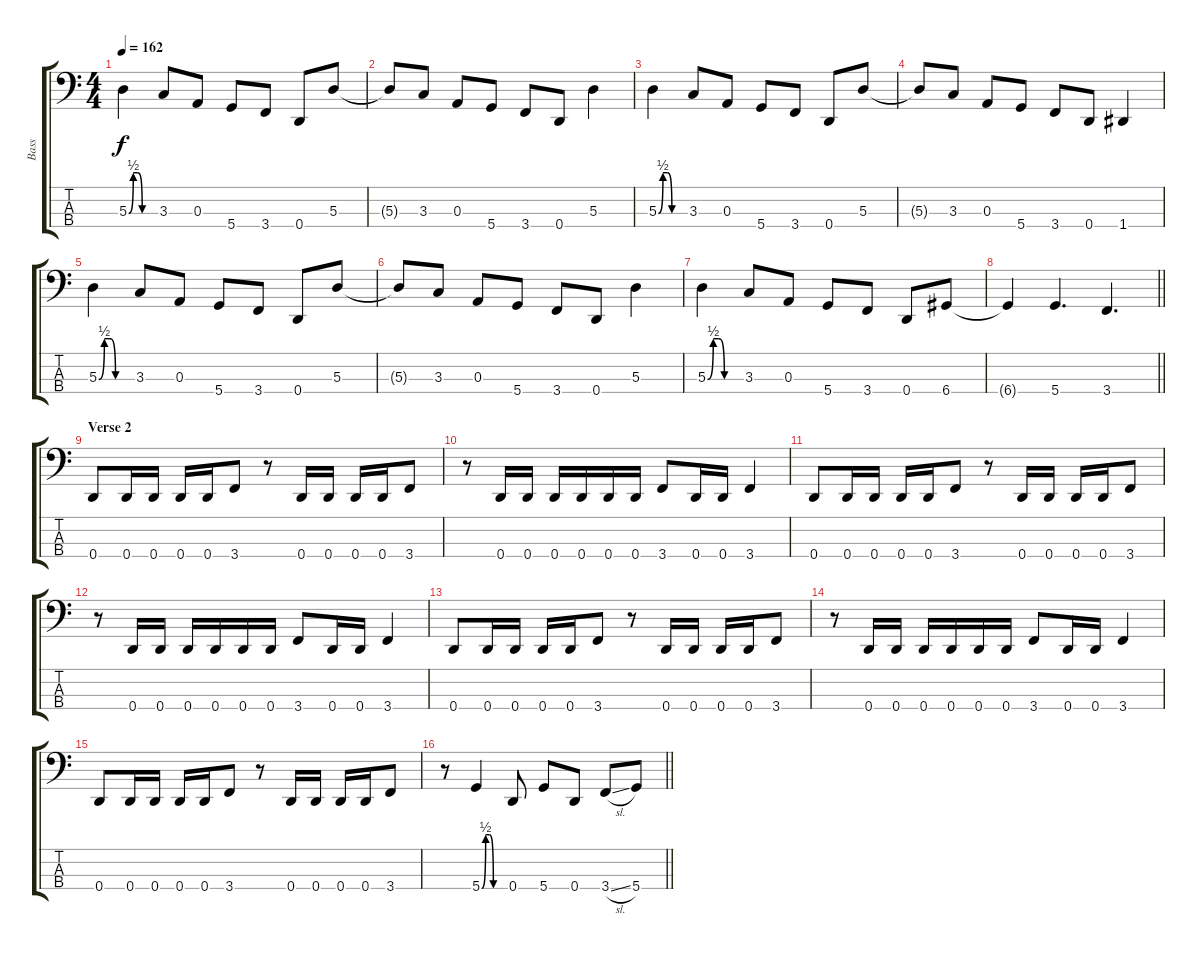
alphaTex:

\track ("Bass" "Bass") {instrument electricbassfinger}
\staff {score tabs}
\tuning (G2 D2 A1 D1) {hide}
\ts (4 4)
\section ("" "")
\tempo 162
\clef f4
\ks c
5.3{be (custom 0 0 10 2 20 2 30 0 60 0)}.4{dy f} 3.3.8 0.3.8 5.4.8 3.4.8 0.4.8 5.3.8 |
5.3{t}.8 3.3.8 0.3.8 5.4.8 3.4.8 0.4.8 5.3.4 |
5.3{be (custom 0 0 10 2 20 2 30 0 60 0)}.4 3.3.8 0.3.8 5.4.8 3.4.8 0.4.8 5.3.8 |
5.3{t}.8 3.3.8 0.3.8 5.4.8 3.4.8 0.4.8 1.4.4 |
5.3{be (custom 0 0 10 2 20 2 30 0 60 0)}.4 3.3.8 0.3.8 5.4.8 3.4.8 0.4.8 5.3.8 |
5.3{t}.8 3.3.8 0.3.8 5.4.8 3.4.8 0.4.8 5.3.4 |
5.3{be (custom 0 0 10 2 20 2 30 0 60 0)}.4 3.3.8 0.3.8 5.4.8 3.4.8 0.4.8 6.4.8 |
\barLineRight lightlight
6.4{t}.4 5.4.4{d} 3.4.4{d} |
\section ("" "Verse 2")
0.4.8 0.4.16 0.4.16 0.4.16 0.4.16 3.4.8 r.8 0.4.16 0.4.16 0.4.16 0.4.16 3.4.8 |
r.8 0.4.16 0.4.16 0.4.16 0.4.16 0.4.16 0.4.16 3.4.8 0.4.16 0.4.16 3.4.4 |
0.4.8 0.4.16 0.4.16 0.4.16 0.4.16 3.4.8 r.8 0.4.16 0.4.16 0.4.16 0.4.16 3.4.8 |
r.8 0.4.16 0.4.16 0.4.16 0.4.16 0.4.16 0.4.16 3.4.8 0.4.16 0.4.16 3.4.4 |
0.4.8 0.4.16 0.4.16 0.4.16 0.4.16 3.4.8 r.8 0.4.16 0.4.16 0.4.16 0.4.16 3.4.8 |
r.8 0.4.16 0.4.16 0.4.16 0.4.16 0.4.16 0.4.16 3.4.8 0.4.16 0.4.16 3.4.4 |
0.4.8 0.4.16 0.4.16 0.4.16 0.4.16 3.4.8 r.8 0.4.16 0.4.16 0.4.16 0.4.16 3.4.8 |
\barLineRight lightlight
r.8 5.4{be (custom 0 0 10 2 20 2 30 0 60 0)}.4 0.4.8 5.4.8 0.4.8 3.4{sl}.8 5.4.8
